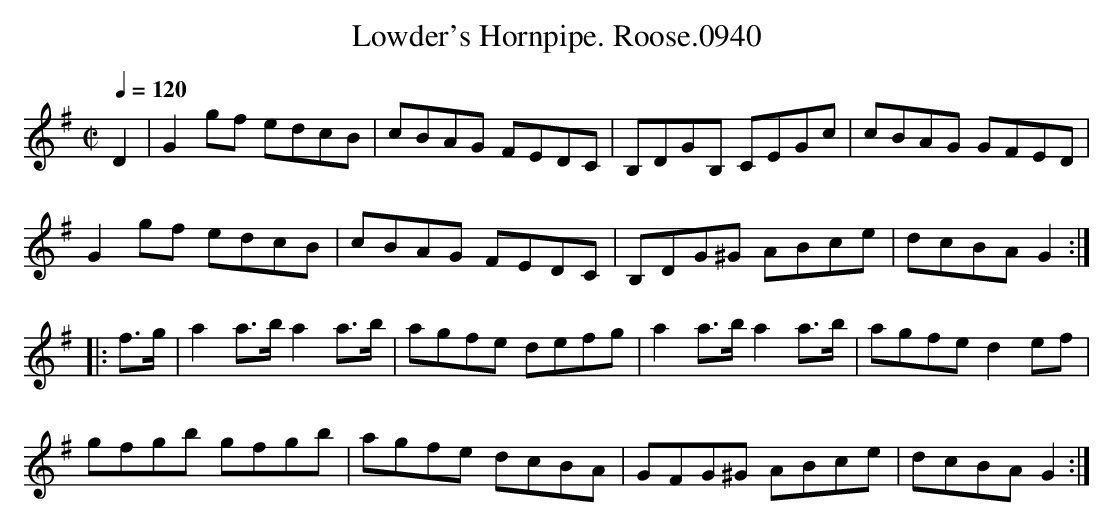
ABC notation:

X:1
T:Lowder's Hornpipe. Roose.0940
M:C|
L:1/8
Q:1/4=120
K:G
D2 | G2gf edcB | cBAG FEDC | B,DGB, CEGc | cBAG GFED |
G2gf edcB | cBAG FEDC | B,DG^G ABce | dcBA G2 :|
|: f>g | a2a>b a2a>b | agfe defg | a2a>b a2a>b | agfe d2ef |
gfgb gfgb | agfe dcBA | GFG^G ABce | dcBA G2 :|
